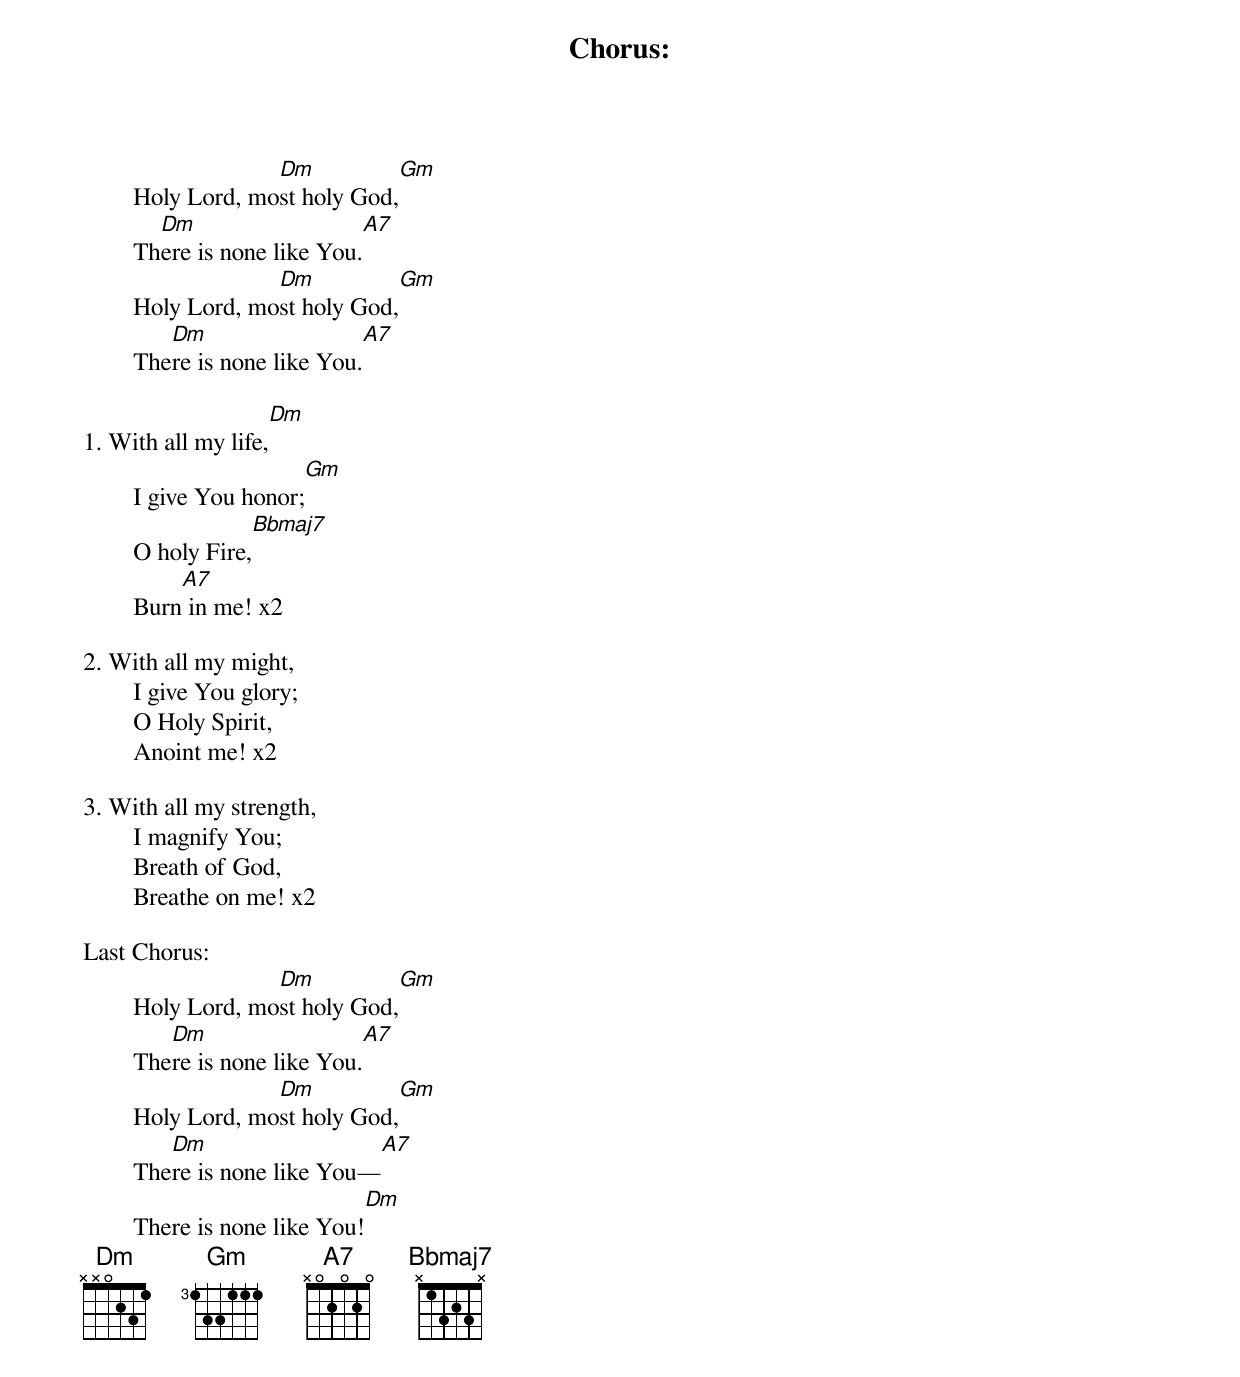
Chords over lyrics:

Chorus:
	             Dm                           Gm
	Holy Lord, most holy God,
	  Dm                                A7
	There is none like You.
	             Dm                           Gm
	Holy Lord, most holy God,
	   Dm                               A7
	There is none like You.

	                         Dm
1. With all my life,
	                       Gm
	I give You honor;
	             Bbmaj7
	O holy Fire,
	    A7
	Burn in me! x2

2. With all my might,
	I give You glory;
	O Holy Spirit,
	Anoint me! x2

3. With all my strength,
	I magnify You;
	Breath of God,
	Breathe on me! x2

Last Chorus:
	             Dm                           Gm
	Holy Lord, most holy God,
	   Dm                               A7
	There is none like You.
	             Dm                            Gm
	Holy Lord, most holy God,
	   Dm                               A7
	There is none like You—
	                                     Dm
	There is none like You!
